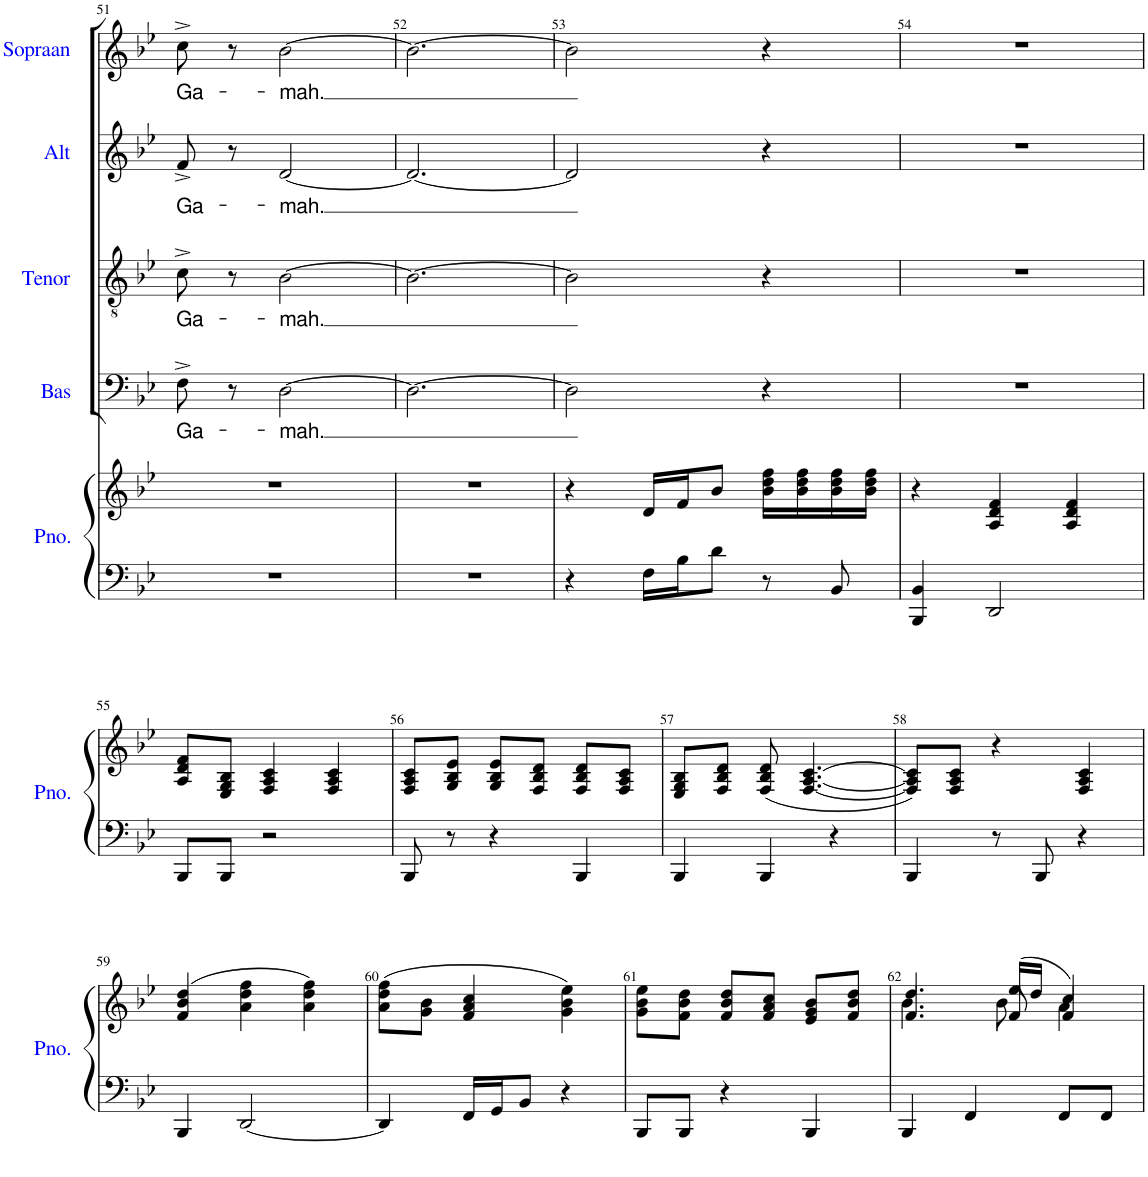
**kern	**kern	**kern	**text	**kern	**text	**kern	**text	**kern	**text
*part5	*part5	*part4	*part4	*part3	*part3	*part2	*part2	*part1	*part1
*staff6	*staff5	*staff4	*staff4	*staff3	*staff3	*staff2	*staff2	*staff1	*staff1
*I"Piano	*	*I"Bas	*	*I"Tenor	*	*I"Alt	*	*I"Sopraan	*
*I'Pno.	*	*I'Bas	*	*I'Tenor	*	*I'Alt	*	*I'Sopraan	*
!!LO:PB:g=z
*clefF4	*clefG2	*clefF4	*	*clefGv2	*	*clefG2	*	*clefG2	*
*k[b-e-]	*k[b-e-]	*k[b-e-]	*	*k[b-e-]	*	*k[b-e-]	*	*k[b-e-]	*
*M3/4	*M3/4	*M3/4	*	*M3/4	*	*M3/4	*	*M3/4	*
=51	=51	=51	=51	=51	=51	=51	=51	=51	=51
!	!	!	!LO:LY:b	!	!LO:LY:b	!	!LO:LY:b	!	!LO:LY:b
2.r	2.r	8F^\	Ga-	8c^\	Ga-	8f^/	Ga-	8cc^\	Ga-
.	.	8r	.	8r	.	8r	.	8r	.
!	!	!	!LO:LY:b	!	!LO:LY:b	!	!LO:LY:b	!	!LO:LY:b
.	.	[2D\	-mah.	[2B-\	-mah.	[2d/	-mah.	[2b-\	-mah.
=52	=52	=52	=52	=52	=52	=52	=52	=52	=52
2.r	2.r	2.D\_	.	2.B-\_	.	2.d/_	.	2.b-\_	.
=53	=53	=53	=53	=53	=53	=53	=53	=53	=53
4r	4r	2D\]	.	2B-\]	.	2d/]	.	2b-\]	.
16F\LL	16d/LL	.	.	.	.	.	.	.	.
16B-\J	16f/J	.	.	.	.	.	.	.	.
8d\J	8b-/J	.	.	.	.	.	.	.	.
8r	16b-\ 16dd\ 16ff\LL	4r	.	4r	.	4r	.	4r	.
.	16b-\ 16dd\ 16ff\	.	.	.	.	.	.	.	.
8BB-/	16b-\ 16dd\ 16ff\	.	.	.	.	.	.	.	.
.	16b-\ 16dd\ 16ff\JJ	.	.	.	.	.	.	.	.
=54	=54	=54	=54	=54	=54	=54	=54	=54	=54
4BBB-/ 4BB-/	4r	2.r	.	2.r	.	2.r	.	2.r	.
2DD/	4A/ 4d/ 4f/	.	.	.	.	.	.	.	.
.	4A/ 4d/ 4f/	.	.	.	.	.	.	.	.
!!LO:LB:g=z
=55	=55	=55	=55	=55	=55	=55	=55	=55	=55
8BBB-/L	8A/ 8d/ 8f/L	2.r	.	2.r	.	2.r	.	2.r	.
8BBB-/J	8E-/ 8G/ 8B-/J	.	.	.	.	.	.	.	.
2r	4F/ 4A/ 4c/	.	.	.	.	.	.	.	.
.	4F/ 4A/ 4c/	.	.	.	.	.	.	.	.
=56	=56	=56	=56	=56	=56	=56	=56	=56	=56
8BBB-/	8F/ 8A/ 8c/L	2.r	.	2.r	.	2.r	.	2.r	.
8r	8G/ 8B-/ 8e-/J	.	.	.	.	.	.	.	.
4r	8G/ 8B-/ 8e-/L	.	.	.	.	.	.	.	.
.	8F/ 8B-/ 8d/J	.	.	.	.	.	.	.	.
4BBB-/	8F/ 8B-/ 8d/L	.	.	.	.	.	.	.	.
.	8F/ 8A/ 8c/J	.	.	.	.	.	.	.	.
=57	=57	=57	=57	=57	=57	=57	=57	=57	=57
4BBB-/	8E-/ 8G/ 8B-/L	2.r	.	2.r	.	2.r	.	2.r	.
.	8F/ 8B-/ 8d/J	.	.	.	.	.	.	.	.
4BBB-/	(8F/ 8B-/ 8d/	.	.	.	.	.	.	.	.
.	[4.F/ [4.A/ [4.c/	.	.	.	.	.	.	.	.
4r	.	.	.	.	.	.	.	.	.
=58	=58	=58	=58	=58	=58	=58	=58	=58	=58
4BBB-/	8F/] 8A/] 8c/]L)	2.r	.	2.r	.	2.r	.	2.r	.
.	8F/ 8A/ 8c/J	.	.	.	.	.	.	.	.
8r	4r	.	.	.	.	.	.	.	.
8BBB-/	.	.	.	.	.	.	.	.	.
4r	4F/ 4A/ 4c/	.	.	.	.	.	.	.	.
!!LO:LB:g=z
=59	=59	=59	=59	=59	=59	=59	=59	=59	=59
4BBB-/	(4f/ 4b-/ 4dd/	2.r	.	2.r	.	2.r	.	2.r	.
[2DD/	4a\ 4dd\ 4ff\	.	.	.	.	.	.	.	.
.	4a\ 4dd\ 4ff\)	.	.	.	.	.	.	.	.
=60	=60	=60	=60	=60	=60	=60	=60	=60	=60
4DD/]	(8a\ 8dd\ 8ff\L	2.r	.	2.r	.	2.r	.	2.r	.
.	8g\ 8b-\J	.	.	.	.	.	.	.	.
16FF/LL	4f/ 4a/ 4cc/	.	.	.	.	.	.	.	.
16GG/J	.	.	.	.	.	.	.	.	.
8BB-/J	.	.	.	.	.	.	.	.	.
4r	4g\ 4b-\ 4ee-\)	.	.	.	.	.	.	.	.
=61	=61	=61	=61	=61	=61	=61	=61	=61	=61
8BBB-/L	8g\ 8b-\ 8ee-\L	2.r	.	2.r	.	2.r	.	2.r	.
8BBB-/J	8f\ 8b-\ 8dd\J	.	.	.	.	.	.	.	.
4r	8f/ 8b-/ 8dd/L	.	.	.	.	.	.	.	.
.	8f/ 8a/ 8cc/J	.	.	.	.	.	.	.	.
4BBB-/	8e-/ 8g/ 8b-/L	.	.	.	.	.	.	.	.
.	8f/ 8b-/ 8dd/J	.	.	.	.	.	.	.	.
=62	=62	=62	=62	=62	=62	=62	=62	=62	=62
*	*^	*	*	*	*	*	*	*	*
*	*	*^	*	*	*	*	*	*	*	*
4BBB-/	4.dd/	4.b-\	4.f/	2.r	.	2.r	.	2.r	.	2.r	.
4FF/	.	.	.	.	.	.	.	.	.	.	.
.	(16ee-/LL	8b-\	8f/	.	.	.	.	.	.	.	.
.	16dd/JJ	.	.	.	.	.	.	.	.	.	.
8FF/L	4cc/)	4a\	4f/	.	.	.	.	.	.	.	.
8FF/J	.	.	.	.	.	.	.	.	.	.	.
*	*v	*v	*v	*	*	*	*	*	*	*	*
=	=	=	=	=	=	=	=	=	=
*-	*-	*-	*-	*-	*-	*-	*-	*-	*-
